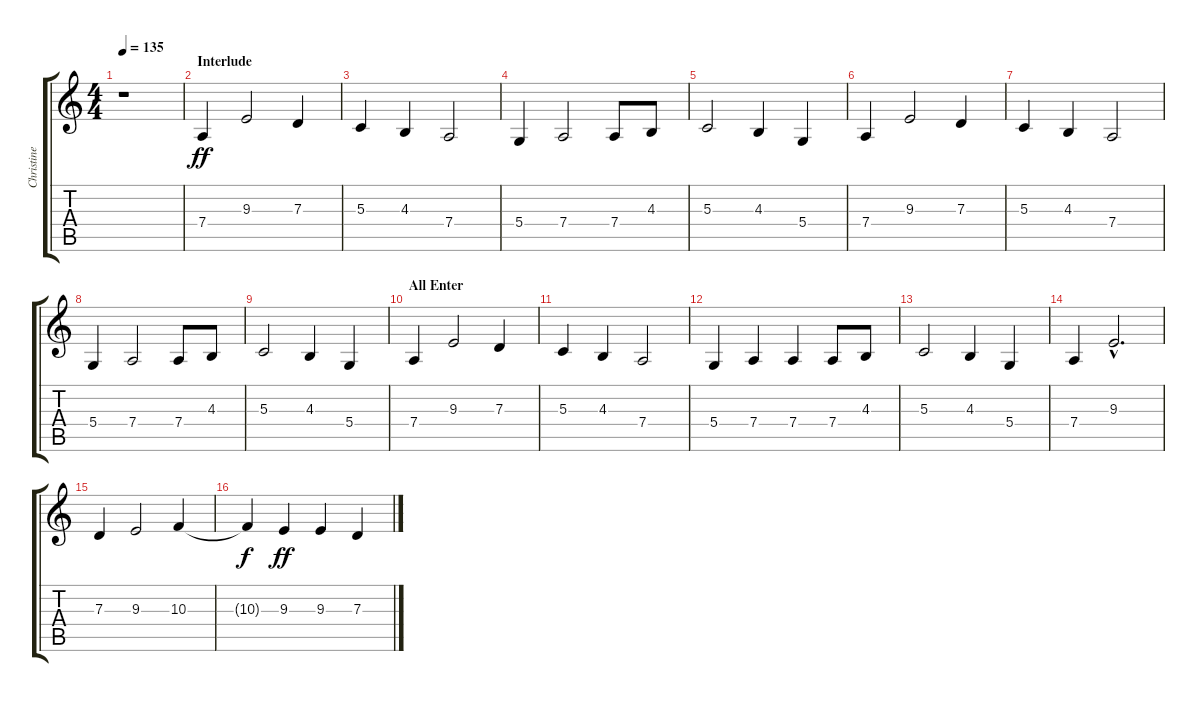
\track ("Christine (KeybMid)" "Christine ") {instrument fx6goblins}
\staff {score tabs}
\tuning (E4 B3 G3 D3 A2 E2) {hide}
\ts (4 4)
\tempo 135
\clef g2
\ks c
r.1{dy ff} |
\section ("" "Interlude")
7.4.4 9.3.2 7.3.4 |
5.3.4 4.3.4 7.4.2 |
5.4.4 7.4.2 7.4.8 4.3.8 |
5.3.2 4.3.4 5.4.4 |
7.4.4 9.3.2 7.3.4 |
5.3.4 4.3.4 7.4.2 |
5.4.4 7.4.2 7.4.8 4.3.8 |
5.3.2 4.3.4 5.4.4 |
\section ("" "All Enter")
7.4.4 9.3.2 7.3.4 |
5.3.4 4.3.4 7.4.2 |
5.4.4 7.4.4 7.4.4 7.4.8 4.3.8 |
5.3.2 4.3.4 5.4.4 |
7.4.4 9.3{hac}.2{d} |
7.3.4 9.3.2 10.3.4 |
10.3{t}.4{dy f} 9.3.4{dy ff} 9.3.4 7.3.4
